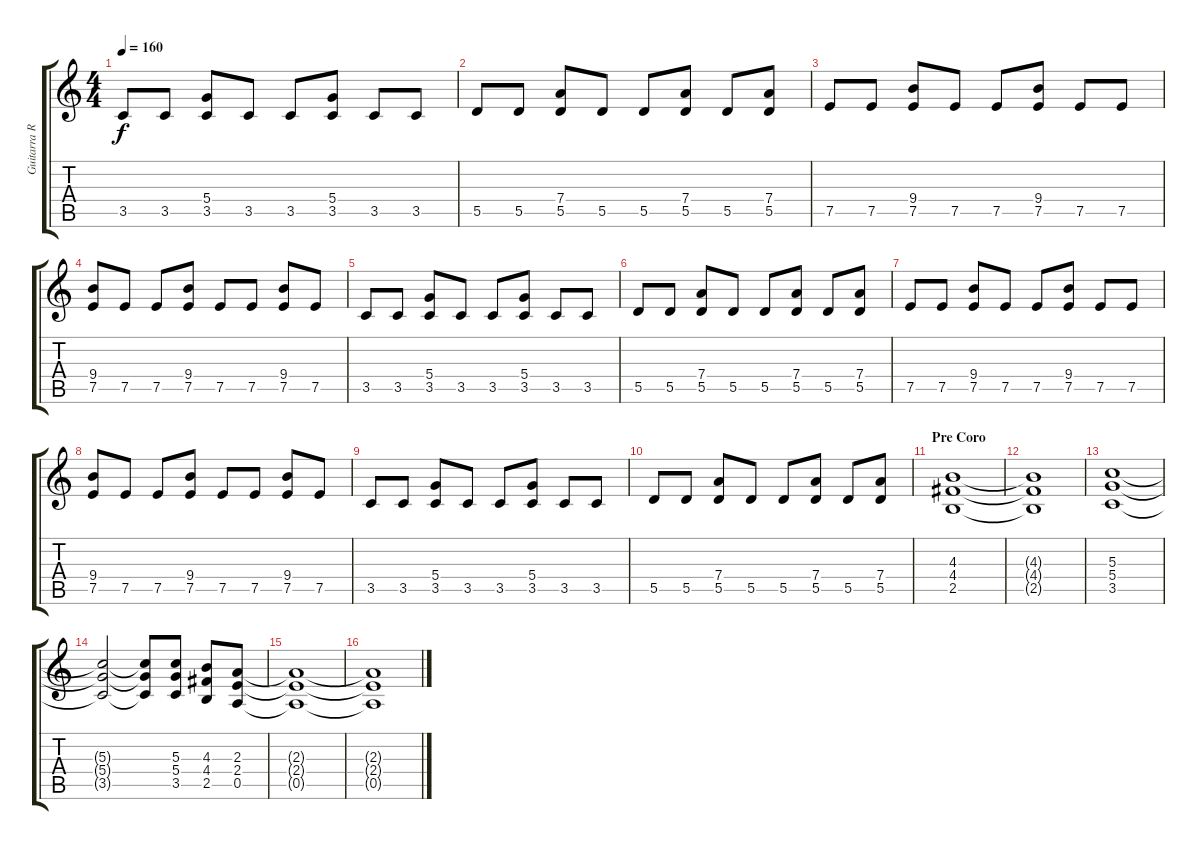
\track ("Guitarra Ritmica" "Guitarra R") {instrument distortionguitar}
\staff {score tabs}
\tuning (E4 B3 G3 D3 A2 E2) {hide}
\ts (4 4)
\tempo 160
\clef g2
\ks c
3.5.8{dy f} 3.5.8 (5.4 3.5).8 3.5.8 3.5.8 (5.4 3.5).8 3.5.8 3.5.8 |
5.5.8 5.5.8 (7.4 5.5).8 5.5.8 5.5.8 (7.4 5.5).8 5.5.8 (7.4 5.5).8 |
7.5.8 7.5.8 (9.4 7.5).8 7.5.8 7.5.8 (9.4 7.5).8 7.5.8 7.5.8 |
(9.4 7.5).8 7.5.8 7.5.8 (9.4 7.5).8 7.5.8 7.5.8 (9.4 7.5).8 7.5.8 |
3.5.8 3.5.8 (5.4 3.5).8 3.5.8 3.5.8 (5.4 3.5).8 3.5.8 3.5.8 |
5.5.8 5.5.8 (7.4 5.5).8 5.5.8 5.5.8 (7.4 5.5).8 5.5.8 (7.4 5.5).8 |
7.5.8 7.5.8 (9.4 7.5).8 7.5.8 7.5.8 (9.4 7.5).8 7.5.8 7.5.8 |
(9.4 7.5).8 7.5.8 7.5.8 (9.4 7.5).8 7.5.8 7.5.8 (9.4 7.5).8 7.5.8 |
3.5.8 3.5.8 (5.4 3.5).8 3.5.8 3.5.8 (5.4 3.5).8 3.5.8 3.5.8 |
5.5.8 5.5.8 (7.4 5.5).8 5.5.8 5.5.8 (7.4 5.5).8 5.5.8 (7.4 5.5).8 |
\section ("" "Pre Coro")
(4.3 4.4 2.5).1 |
(4.3{t} 4.4{t} 2.5{t}).1 |
(5.3 5.4 3.5).1 |
(5.3{t} 5.4{t} 3.5{t}).2 (5.3{t} 5.4{t} 3.5{t}).8 (5.3 5.4 3.5).8 (4.3 4.4 2.5).8 (2.3 2.4 0.5).8 |
(2.3{t} 2.4{t} 0.5{t}).1 |
(2.3{t} 2.4{t} 0.5{t}).1
